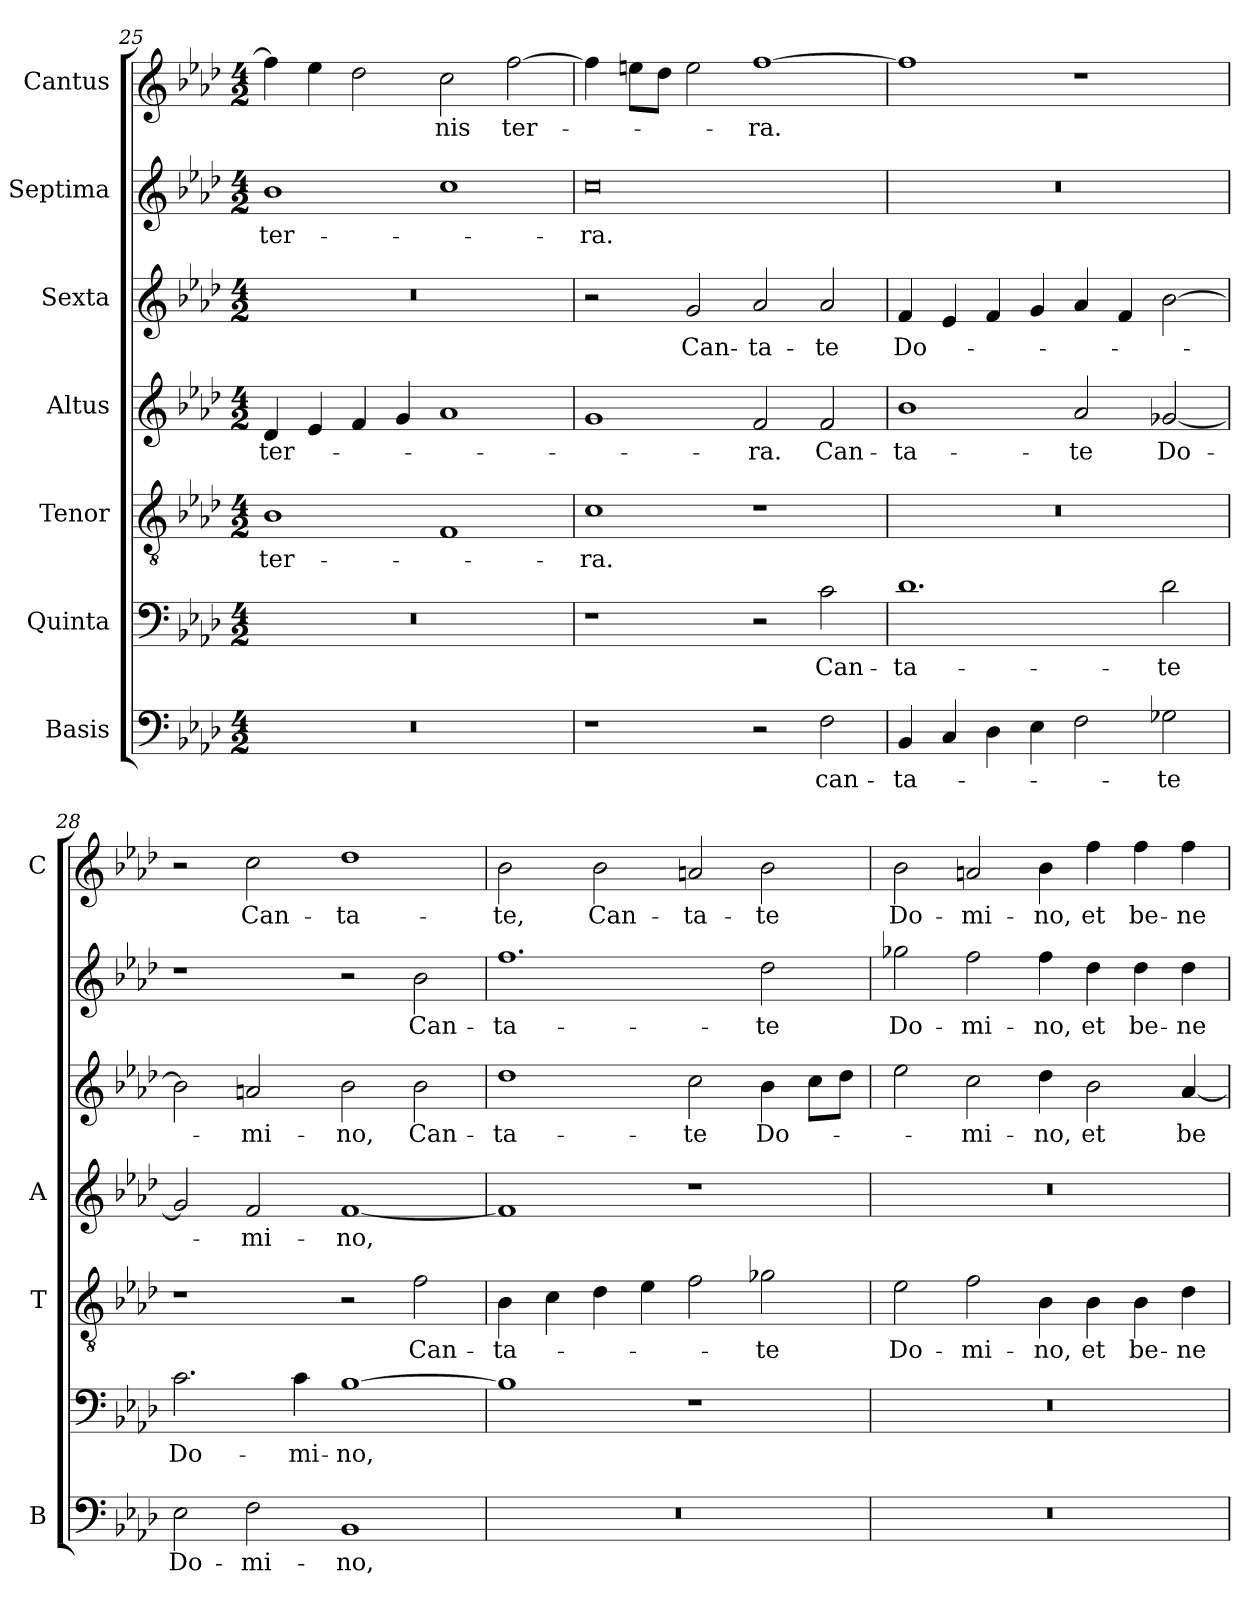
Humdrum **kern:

**kern	**text	**kern	**text	**kern	**text	**kern	**text	**kern	**text	**kern	**text	**kern	**text
*part7	*part7	*part6	*part6	*part5	*part5	*part4	*part4	*part3	*part3	*part2	*part2	*part1	*part1
*staff7	*staff7	*staff6	*staff6	*staff5	*staff5	*staff4	*staff4	*staff3	*staff3	*staff2	*staff2	*staff1	*staff1
*I"Basis	*	*I"Quinta	*	*I"Tenor	*	*I"Altus	*	*I"Sexta	*	*I"Septima	*	*I"Cantus	*
*I'B	*	*	*	*I'T	*	*I'A	*	*	*	*	*	*I'C	*
*clefF4	*	*clefF4	*	*clefGv2	*	*clefG2	*	*clefG2	*	*clefG2	*	*clefG2	*
*k[b-e-a-d-]	*	*k[b-e-a-d-]	*	*k[b-e-a-d-]	*	*k[b-e-a-d-]	*	*k[b-e-a-d-]	*	*k[b-e-a-d-]	*	*k[b-e-a-d-]	*
*A-:	*	*A-:	*	*A-:	*	*A-:	*	*A-:	*	*A-:	*	*A-:	*
*M4/2	*	*M4/2	*	*M4/2	*	*M4/2	*	*M4/2	*	*M4/2	*	*M4/2	*
=25	=25	=25	=25	=25	=25	=25	=25	=25	=25	=25	=25	=25	=25
!	!	!	!	!	!LO:LY:b	!	!LO:LY:b	!	!	!	!LO:LY:b	!	!
0r	.	0r	.	1B-	ter-	4d-/	ter-	0r	.	1b-	ter-	4ff\]	.
.	.	.	.	.	.	4e-/	.	.	.	.	.	4ee-\	.
.	.	.	.	.	.	4f/	.	.	.	.	.	2dd-\	.
.	.	.	.	.	.	4g/	.	.	.	.	.	.	.
!	!	!	!	!	!	!	!	!	!	!	!	!	!LO:LY:b
.	.	.	.	1F	.	1a-	.	.	.	1cc	.	2cc\	-nis
!	!	!	!	!	!	!	!	!	!	!	!	!	!LO:LY:b
.	.	.	.	.	.	.	.	.	.	.	.	[2ff\	ter-
!!LO:PB:g=z
=26	=26	=26	=26	=26	=26	=26	=26	=26	=26	=26	=26	=26	=26
!	!	!	!	!	!LO:LY:b	!	!	!	!	!	!LO:LY:b	!	!
1r	.	1r	.	1c	-ra.	1g	.	2r	.	0cc	-ra.	4ff\]	.
.	.	.	.	.	.	.	.	.	.	.	.	8een\L	.
.	.	.	.	.	.	.	.	.	.	.	.	8dd-\J	.
!	!	!	!	!	!	!	!	!	!LO:LY:b	!	!	!	!
.	.	.	.	.	.	.	.	2g/	Can-	.	.	2ee\	.
!	!	!	!	!	!	!	!LO:LY:b	!	!LO:LY:b	!	!	!	!LO:LY:b
2r	.	2r	.	1r	.	2f/	-ra.	2a-/	-ta-	.	.	[1ff	-ra.
!	!LO:LY:b	!	!LO:LY:b	!	!	!	!LO:LY:b	!	!LO:LY:b	!	!	!	!
2F\	can-	2c\	Can-	.	.	2f/	Can-	2a-/	-te	.	.	.	.
=27	=27	=27	=27	=27	=27	=27	=27	=27	=27	=27	=27	=27	=27
!	!LO:LY:b	!	!LO:LY:b	!	!	!	!LO:LY:b	!	!LO:LY:b	!	!	!	!
4BB-/	-ta-	1.d-	-ta-	0r	.	1b-	-ta-	4f/	Do-	0r	.	1ff]	.
4C/	.	.	.	.	.	.	.	4e-/	.	.	.	.	.
4D-\	.	.	.	.	.	.	.	4f/	.	.	.	.	.
4E-\	.	.	.	.	.	.	.	4g/	.	.	.	.	.
!	!	!	!	!	!	!	!LO:LY:b	!	!	!	!	!	!
2F\	.	.	.	.	.	2a-/	-te	4a-/	.	.	.	1r	.
.	.	.	.	.	.	.	.	4f/	.	.	.	.	.
!	!LO:LY:b	!	!LO:LY:b	!	!	!	!LO:LY:b	!	!	!	!	!	!
2G-X\	-te	2d-\	-te	.	.	[2g-X/	Do-	[2b-\	.	.	.	.	.
=28	=28	=28	=28	=28	=28	=28	=28	=28	=28	=28	=28	=28	=28
!	!LO:LY:b	!	!LO:LY:b	!	!	!	!	!	!	!	!	!	!
2E-\	Do-	2.c\	Do-	1r	.	2g-/]	.	2b-\]	.	1r	.	2r	.
!	!LO:LY:b	!	!	!	!	!	!LO:LY:b	!	!LO:LY:b	!	!	!	!LO:LY:b
2F\	-mi-	.	.	.	.	2f/	-mi-	2an/	-mi-	.	.	2cc\	Can-
!	!	!	!LO:LY:b	!	!	!	!	!	!	!	!	!	!
.	.	4c\	-mi-	.	.	.	.	.	.	.	.	.	.
!	!LO:LY:b	!	!LO:LY:b	!	!	!	!LO:LY:b	!	!LO:LY:b	!	!	!	!LO:LY:b
1BB-	-no,	[1B-	-no,	2r	.	[1f	-no,	2b-\	-no,	2r	.	1dd-	-ta-
!	!	!	!	!	!LO:LY:b	!	!	!	!LO:LY:b	!	!LO:LY:b	!	!
.	.	.	.	2f\	Can-	.	.	2b-\	Can-	2b-\	Can-	.	.
=29	=29	=29	=29	=29	=29	=29	=29	=29	=29	=29	=29	=29	=29
!	!	!	!	!	!LO:LY:b	!	!	!	!LO:LY:b	!	!LO:LY:b	!	!LO:LY:b
0r	.	1B-]	.	4B-\	-ta-	1f]	.	1dd-	-ta-	1.ff	-ta-	2b-\	-te,
.	.	.	.	4c\	.	.	.	.	.	.	.	.	.
!	!	!	!	!	!	!	!	!	!	!	!	!	!LO:LY:b
.	.	.	.	4d-\	.	.	.	.	.	.	.	2b-\	Can-
.	.	.	.	4e-\	.	.	.	.	.	.	.	.	.
!	!	!	!	!	!	!	!	!	!LO:LY:b	!	!	!	!LO:LY:b
.	.	1r	.	2f\	.	1r	.	2cc\	-te	.	.	2an/	-ta-
!	!	!	!	!	!LO:LY:b	!	!	!	!LO:LY:b	!	!LO:LY:b	!	!LO:LY:b
.	.	.	.	2g-X\	-te	.	.	4b-\	Do-	2dd-\	-te	2b-\	-te
.	.	.	.	.	.	.	.	8cc\L	.	.	.	.	.
.	.	.	.	.	.	.	.	8dd-\J	.	.	.	.	.
!!LO:LB:g=z
=30	=30	=30	=30	=30	=30	=30	=30	=30	=30	=30	=30	=30	=30
!	!	!	!	!	!LO:LY:b	!	!	!	!	!	!LO:LY:b	!	!LO:LY:b
0r	.	0r	.	2e-\	Do-	0r	.	2ee-\	.	2gg-X\	Do-	2b-\	Do-
!	!	!	!	!	!LO:LY:b	!	!	!	!LO:LY:b	!	!LO:LY:b	!	!LO:LY:b
.	.	.	.	2f\	-mi-	.	.	2cc\	-mi-	2ff\	-mi-	2an/	-mi-
!	!	!	!	!	!LO:LY:b	!	!	!	!LO:LY:b	!	!LO:LY:b	!	!LO:LY:b
.	.	.	.	4B-\	-no,	.	.	4dd-\	-no,	4ff\	-no,	4b-\	-no,
!	!	!	!	!	!LO:LY:b	!	!	!	!LO:LY:b	!	!LO:LY:b	!	!LO:LY:b
.	.	.	.	4B-\	et	.	.	2b-\	et	4dd-\	et	4ff\	et
!	!	!	!	!	!LO:LY:b	!	!	!	!	!	!LO:LY:b	!	!LO:LY:b
.	.	.	.	4B-\	be-	.	.	.	.	4dd-\	be-	4ff\	be-
!	!	!	!	!	!LO:LY:b	!	!	!	!LO:LY:b	!	!LO:LY:b	!	!LO:LY:b
.	.	.	.	4d-\	-ne-	.	.	[4a-/	be-	4dd-\	-ne-	4ff\	-ne-
=	=	=	=	=	=	=	=	=	=	=	=	=	=
*-	*-	*-	*-	*-	*-	*-	*-	*-	*-	*-	*-	*-	*-
